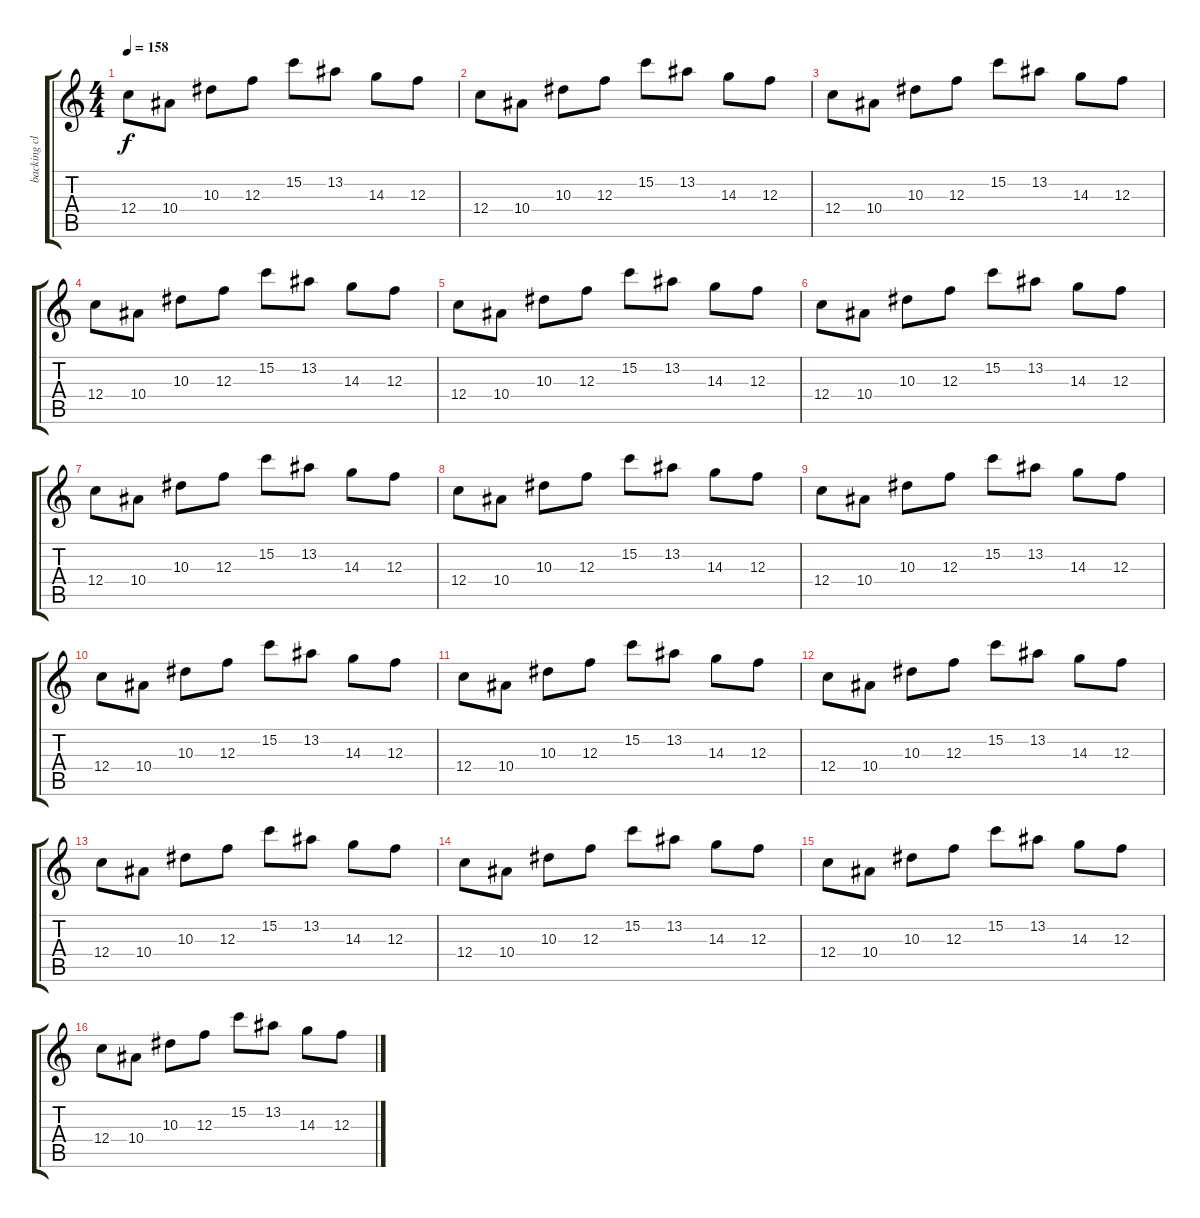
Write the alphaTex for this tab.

\track ("backing clean" "backing cl") {instrument electricguitarclean}
\staff {score tabs}
\tuning (D4 A3 F3 C3 G2 C2) {hide}
\ts (4 4)
\tempo 158
\clef g2
\ks c
12.4.8{dy f} 10.4.8 10.3.8 12.3.8 15.2.8 13.2.8 14.3.8 12.3.8 |
12.4.8 10.4.8 10.3.8 12.3.8 15.2.8 13.2.8 14.3.8 12.3.8 |
12.4.8 10.4.8 10.3.8 12.3.8 15.2.8 13.2.8 14.3.8 12.3.8 |
12.4.8 10.4.8 10.3.8 12.3.8 15.2.8 13.2.8 14.3.8 12.3.8 |
12.4.8 10.4.8 10.3.8 12.3.8 15.2.8 13.2.8 14.3.8 12.3.8 |
12.4.8 10.4.8 10.3.8 12.3.8 15.2.8 13.2.8 14.3.8 12.3.8 |
12.4.8 10.4.8 10.3.8 12.3.8 15.2.8 13.2.8 14.3.8 12.3.8 |
12.4.8 10.4.8 10.3.8 12.3.8 15.2.8 13.2.8 14.3.8 12.3.8 |
12.4.8 10.4.8 10.3.8 12.3.8 15.2.8 13.2.8 14.3.8 12.3.8 |
12.4.8 10.4.8 10.3.8 12.3.8 15.2.8 13.2.8 14.3.8 12.3.8 |
12.4.8 10.4.8 10.3.8 12.3.8 15.2.8 13.2.8 14.3.8 12.3.8 |
12.4.8 10.4.8 10.3.8 12.3.8 15.2.8 13.2.8 14.3.8 12.3.8 |
12.4.8 10.4.8 10.3.8 12.3.8 15.2.8 13.2.8 14.3.8 12.3.8 |
12.4.8 10.4.8 10.3.8 12.3.8 15.2.8 13.2.8 14.3.8 12.3.8 |
12.4.8 10.4.8 10.3.8 12.3.8 15.2.8 13.2.8 14.3.8 12.3.8 |
12.4.8 10.4.8 10.3.8 12.3.8 15.2.8 13.2.8 14.3.8 12.3.8
